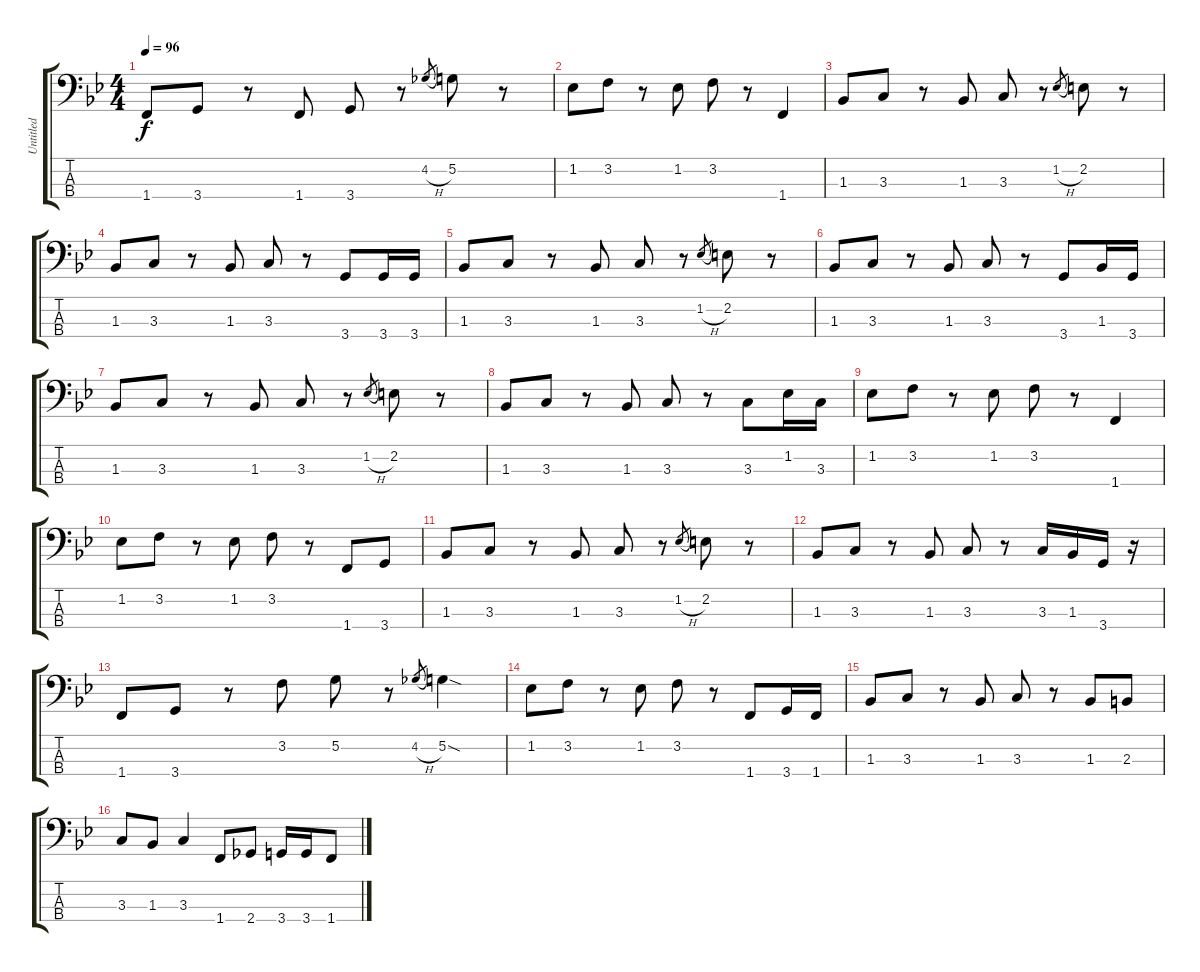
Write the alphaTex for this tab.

\track ("Untitled" "Untitled") {instrument electricbassfinger}
\staff {score tabs}
\tuning (G2 D2 A1 E1) {hide}
\ts (4 4)
\tempo 96
\clef f4
\ks bb
1.4.8{dy f} 3.4.8 r.8 1.4.8 3.4.8 r.8 4.2{h}.8{gr} 5.2.8 r.8 |
1.2.8 3.2.8 r.8 1.2.8 3.2.8 r.8 1.4.4 |
1.3.8 3.3.8 r.8 1.3.8 3.3.8 r.8 1.2{h}.8{gr} 2.2.8 r.8 |
1.3.8 3.3.8 r.8 1.3.8 3.3.8 r.8 3.4.8 3.4.16 3.4.16 |
1.3.8 3.3.8 r.8 1.3.8 3.3.8 r.8 1.2{h}.8{gr} 2.2.8 r.8 |
1.3.8 3.3.8 r.8 1.3.8 3.3.8 r.8 3.4.8 1.3.16 3.4.16 |
1.3.8 3.3.8 r.8 1.3.8 3.3.8 r.8 1.2{h}.8{gr} 2.2.8 r.8 |
1.3.8 3.3.8 r.8 1.3.8 3.3.8 r.8 3.3.8 1.2.16 3.3.16 |
1.2.8 3.2.8 r.8 1.2.8 3.2.8 r.8 1.4.4 |
1.2.8 3.2.8 r.8 1.2.8 3.2.8 r.8 1.4.8 3.4.8 |
1.3.8 3.3.8 r.8 1.3.8 3.3.8 r.8 1.2{h}.8{gr} 2.2.8 r.8 |
1.3.8 3.3.8 r.8 1.3.8 3.3.8 r.8 3.3.16 1.3.16 3.4.16 r.16 |
1.4.8 3.4.8 r.8 3.2.8 5.2.8 r.8 4.2{h}.8{gr} 5.2{sod}.4 |
1.2.8 3.2.8 r.8 1.2.8 3.2.8 r.8 1.4.8 3.4.16 1.4.16 |
1.3.8 3.3.8 r.8 1.3.8 3.3.8 r.8 1.3.8 2.3.8 |
3.3.8 1.3.8 3.3.4 1.4.8 2.4.8 3.4.16 3.4.16 1.4.8
